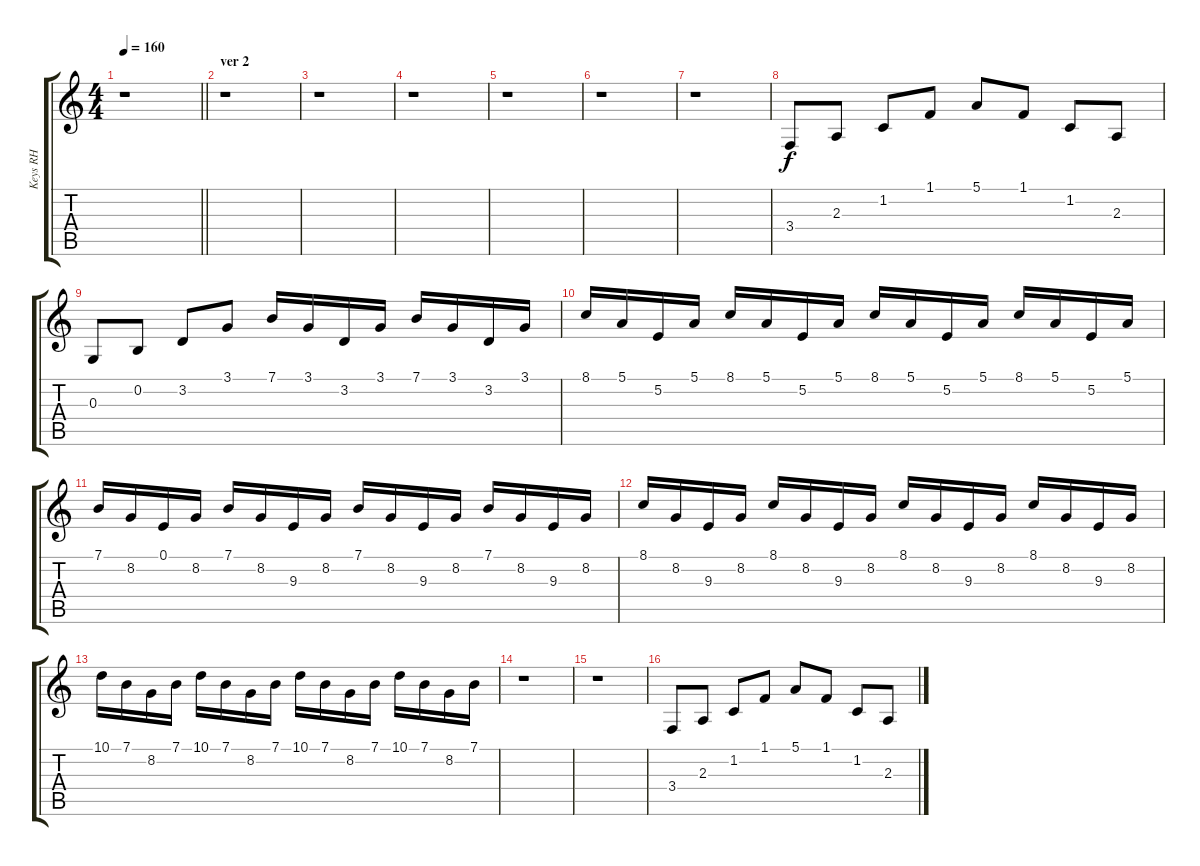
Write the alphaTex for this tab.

\track ("Keys RH" "Keys RH") {instrument harpsichord}
\staff {score tabs}
\tuning (E4 B3 G3 D3 A2 E2) {hide}
\ts (4 4)
\tempo 160
\clef g2
\barLineRight lightlight
\ks c
r.1{dy f} |
\section ("" "ver 2")
r.1 |
r.1 |
r.1 |
r.1 |
r.1 |
r.1 |
3.4.8 2.3.8 1.2.8 1.1.8 5.1.8 1.1.8 1.2.8 2.3.8 |
0.3.8 0.2.8 3.2.8 3.1.8 7.1.16 3.1.16 3.2.16 3.1.16 7.1.16 3.1.16 3.2.16 3.1.16 |
8.1.16 5.1.16 5.2.16 5.1.16 8.1.16 5.1.16 5.2.16 5.1.16 8.1.16 5.1.16 5.2.16 5.1.16 8.1.16 5.1.16 5.2.16 5.1.16 |
7.1.16 8.2.16 0.1.16 8.2.16 7.1.16 8.2.16 9.3.16 8.2.16 7.1.16 8.2.16 9.3.16 8.2.16 7.1.16 8.2.16 9.3.16 8.2.16 |
8.1.16 8.2.16 9.3.16 8.2.16 8.1.16 8.2.16 9.3.16 8.2.16 8.1.16 8.2.16 9.3.16 8.2.16 8.1.16 8.2.16 9.3.16 8.2.16 |
10.1.16 7.1.16 8.2.16 7.1.16 10.1.16 7.1.16 8.2.16 7.1.16 10.1.16 7.1.16 8.2.16 7.1.16 10.1.16 7.1.16 8.2.16 7.1.16 |
r.1 |
r.1 |
3.4.8 2.3.8 1.2.8 1.1.8 5.1.8 1.1.8 1.2.8 2.3.8
